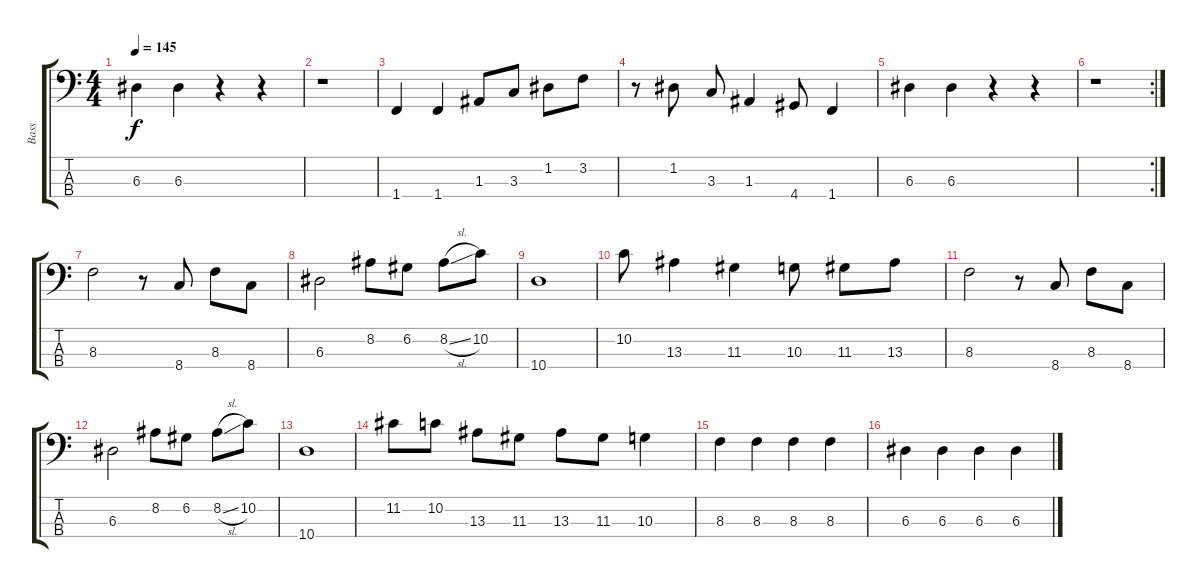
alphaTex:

\track ("Bass" "Bass") {instrument electricbassfinger}
\staff {score tabs}
\tuning (G2 D2 A1 E1) {hide}
\ts (4 4)
\tempo 145
\clef f4
\ks c
6.3.4{dy f} 6.3.4 r.4 r.4 |
r.1 |
1.4.4 1.4.4 1.3.8 3.3.8 1.2.8 3.2.8 |
r.8 1.2.8 3.3.8 1.3.4 4.4.8 1.4.4 |
6.3.4 6.3.4 r.4 r.4 |
\rc 2
r.1 |
8.3.2 r.8 8.4.8 8.3.8 8.4.8 |
6.3.2 8.2.8 6.2.8 8.2{sl}.8 10.2.8 |
10.4.1 |
10.2.8 13.3.4 11.3.4 10.3.8 11.3.8 13.3.8 |
8.3.2 r.8 8.4.8 8.3.8 8.4.8 |
6.3.2 8.2.8 6.2.8 8.2{sl}.8 10.2.8 |
10.4.1 |
11.2.8 10.2.8 13.3.8 11.3.8 13.3.8 11.3.8 10.3.4 |
8.3.4 8.3.4 8.3.4 8.3.4 |
6.3.4 6.3.4 6.3.4 6.3.4
